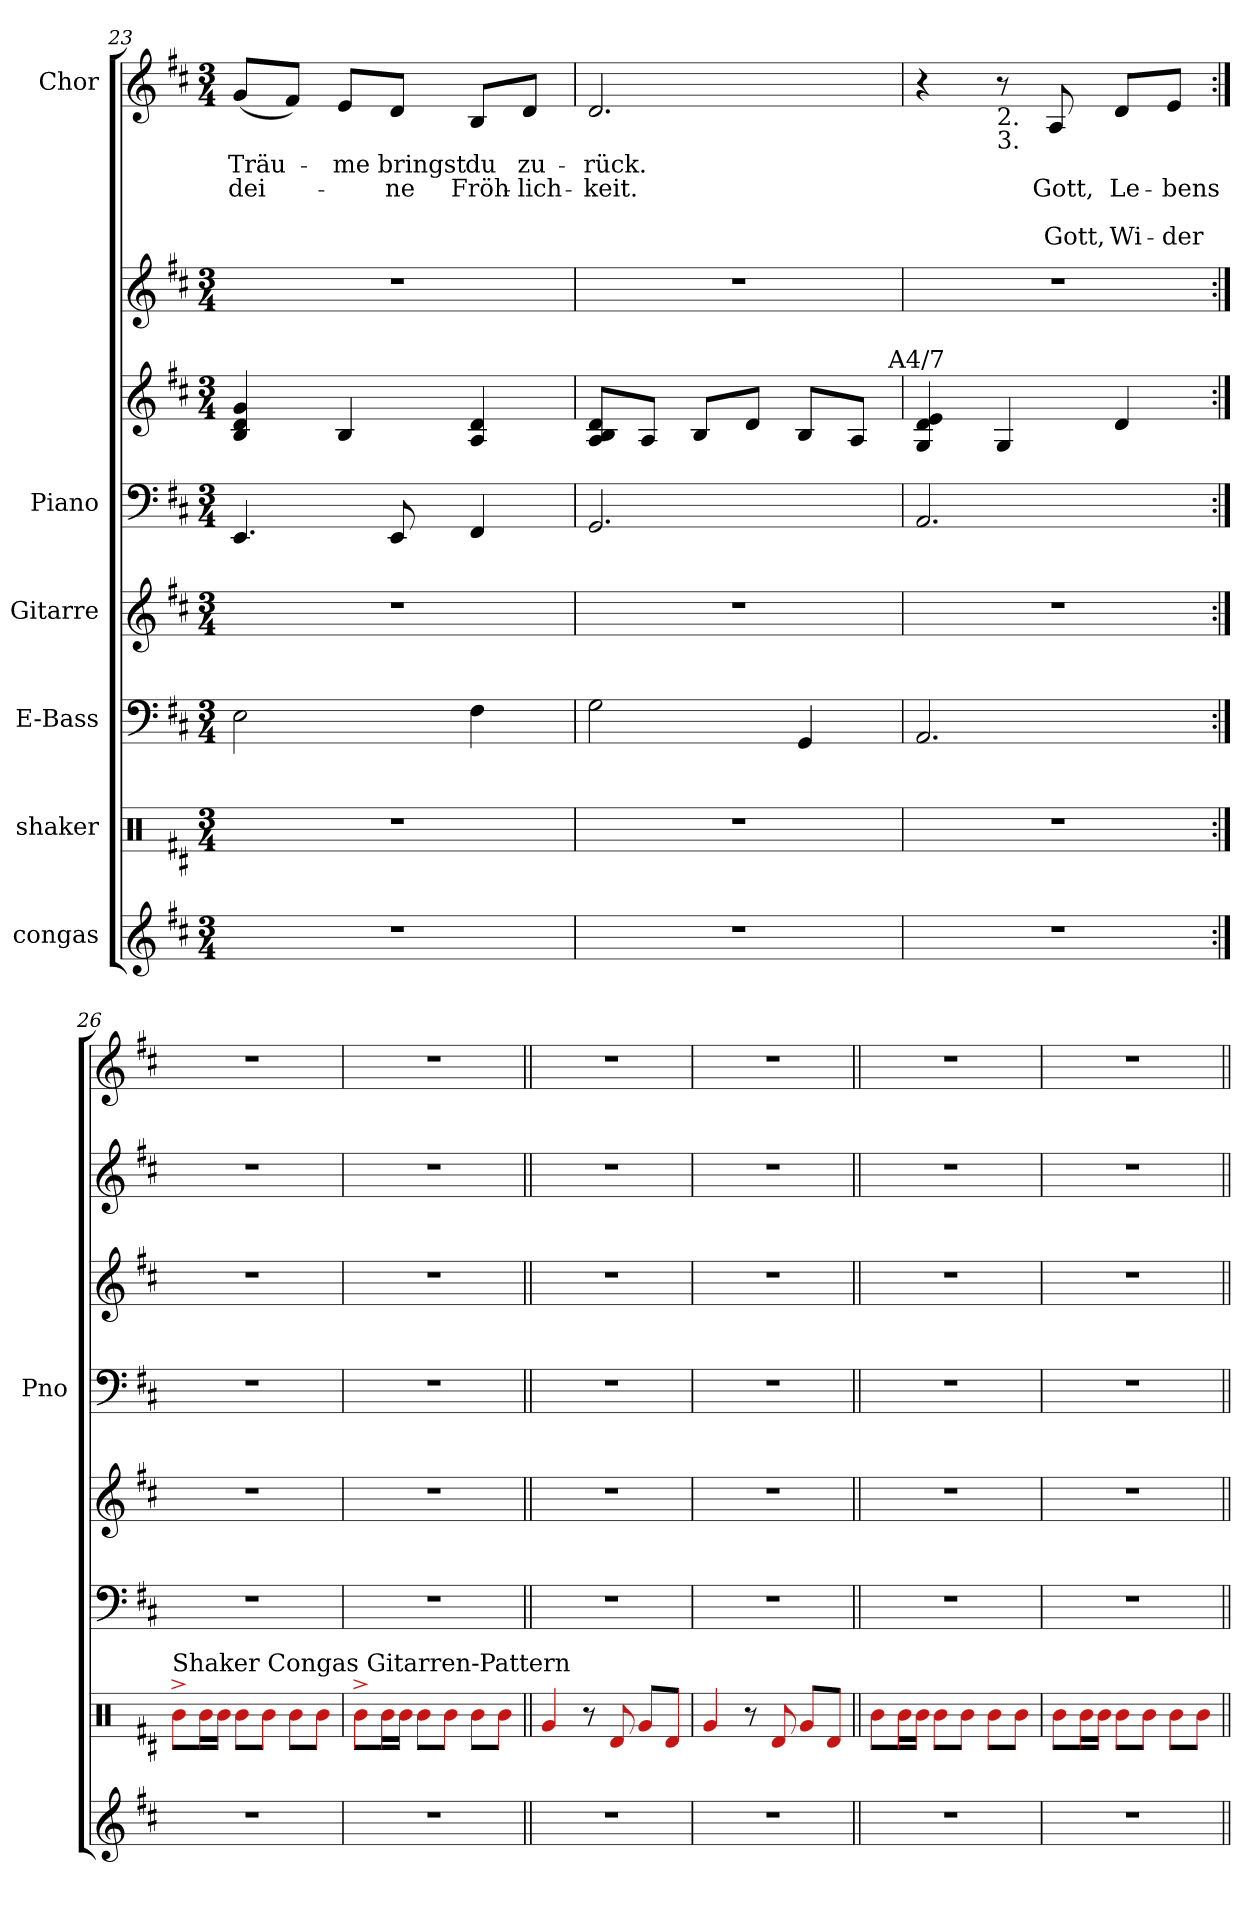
**kern	**kern	**kern	**kern	**kern	**kern	**kern	**kern	**text	**text	**text	**text
*part7	*part6	*part5	*part4	*part3	*part3	*part2	*part1	*part1	*part1	*part1	*part1
*staff8	*staff7	*staff6	*staff5	*staff4	*staff3	*staff2	*staff1	*staff1	*staff1	*staff1	*staff1
*I"congas	*I"shaker	*I"E-Bass	*I"Gitarre	*I"Piano	*	*	*I"Chor	*	*	*	*
*	*	*	*	*I'Pno	*	*	*	*	*	*	*
*clefG2	*clefX	*clefF4	*clefG2	*clefF4	*clefG2	*clefG2	*clefG2	*	*	*	*
*k[f#c#]	*k[f#c#]	*k[f#c#]	*k[f#c#]	*k[f#c#]	*k[f#c#]	*k[f#c#]	*k[f#c#]	*	*	*	*
*D:	*D:	*D:	*D:	*D:	*D:	*D:	*D:	*	*	*	*
*M3/4	*M3/4	*M3/4	*M3/4	*M3/4	*M3/4	*M3/4	*M3/4	*	*	*	*
=23	=23	=23	=23	=23	=23	=23	=23	=23	=23	=23	=23
!	!	!	!	!	!	!	!	!LO:LY:b	!LO:LY:b	!	!
2.r	2.r	2E\	2.r	4.EE/	4B/ 4d/ 4g/	2.r	(<8g/L	-Träu-	dei-	.	.
.	.	.	.	.	.	.	8f#/J)	.	.	.	.
!	!	!	!	!	!	!	!	!LO:LY:b	!	!	!
.	.	.	.	.	4B/	.	8e/L	-me	.	.	.
!	!	!	!	!	!	!	!	!LO:LY:b	!LO:LY:b	!	!
.	.	.	.	8EE/	.	.	8d/J	bringst	-ne	.	.
!	!	!	!	!	!	!	!	!LO:LY:b	!LO:LY:b	!	!
.	.	4F#\	.	4FF#/	4A/ 4d/	.	8B/L	du	Fröh-	.	.
!	!	!	!	!	!	!	!	!LO:LY:b	!LO:LY:b	!	!
.	.	.	.	.	.	.	8d/J	zu-	-lich-	.	.
=24	=24	=24	=24	=24	=24	=24	=24	=24	=24	=24	=24
!	!	!	!	!	!	!	!	!LO:LY:b	!LO:LY:b	!	!
2.r	2.r	2G\	2.r	2.GG/	8A/ 8B/ 8d/L	2.r	2.d/	-rück.	-keit.	.	.
.	.	.	.	.	8A/J	.	.	.	.	.	.
.	.	.	.	.	8B/L	.	.	.	.	.	.
.	.	.	.	.	8d/J	.	.	.	.	.	.
.	.	4GG/	.	.	8B/L	.	.	.	.	.	.
.	.	.	.	.	8A/J	.	.	.	.	.	.
=25	=25	=25	=25	=25	=25	=25	=25	=25	=25	=25	=25
!	!	!	!	!	!LO:TX:a:cj:t=A4/7	!	!	!	!	!	!
2.r	2.r	2.AA/	2.r	2.AA/	4G/ 4d/ 4e/	2.r	4r	.	.	.	.
!	!	!	!	!	!	!	!LO:TX:b:t=2.\n3.	!	!	!	!
.	.	.	.	.	4G/	.	8r	.	.	.	.
!	!	!	!	!	!	!	!	!	!LO:LY:b	!	!LO:LY:b
.	.	.	.	.	.	.	8A/	.	Gott,	.	Gott,
!	!	!	!	!	!	!	!	!	!LO:LY:b	!	!LO:LY:b
.	.	.	.	.	4d/	.	8d/L	.	Le-	.	Wi-
!	!	!	!	!	!	!	!	!	!LO:LY:b	!	!LO:LY:b
.	.	.	.	.	.	.	8e/J	.	-bens-	.	-der-
!!LO:LB:g=z
=26:|!	=26:|!	=26:|!	=26:|!	=26:|!	=26:|!	=26:|!	=26:|!	=26:|!	=26:|!	=26:|!	=26:|!
!	!LO:TX:a:t=Shaker                                              Congas                                         Gitarren-Pattern	!	!	!	!	!	!	!	!	!	!
2.r	8b^>\L	2.r	2.r	2.r	2.r	2.r	2.r	.	.	.	.
.	16b\L	.	.	.	.	.	.	.	.	.	.
.	16b\JJ	.	.	.	.	.	.	.	.	.	.
.	8b\L	.	.	.	.	.	.	.	.	.	.
.	8b\J	.	.	.	.	.	.	.	.	.	.
.	8b\L	.	.	.	.	.	.	.	.	.	.
.	8b\J	.	.	.	.	.	.	.	.	.	.
=27	=27	=27	=27	=27	=27	=27	=27	=27	=27	=27	=27
2.r	8b^>\L	2.r	2.r	2.r	2.r	2.r	2.r	.	.	.	.
.	16b\L	.	.	.	.	.	.	.	.	.	.
.	16b\JJ	.	.	.	.	.	.	.	.	.	.
.	8b\L	.	.	.	.	.	.	.	.	.	.
.	8b\J	.	.	.	.	.	.	.	.	.	.
.	8b\L	.	.	.	.	.	.	.	.	.	.
.	8b\J	.	.	.	.	.	.	.	.	.	.
=28||	=28||	=28||	=28||	=28||	=28||	=28||	=28||	=28||	=28||	=28||	=28||
2.r	4g/	2.r	2.r	2.r	2.r	2.r	2.r	.	.	.	.
.	8r	.	.	.	.	.	.	.	.	.	.
.	8d/	.	.	.	.	.	.	.	.	.	.
.	8g/L	.	.	.	.	.	.	.	.	.	.
.	8d/J	.	.	.	.	.	.	.	.	.	.
=29	=29	=29	=29	=29	=29	=29	=29	=29	=29	=29	=29
2.r	4g/	2.r	2.r	2.r	2.r	2.r	2.r	.	.	.	.
.	8r	.	.	.	.	.	.	.	.	.	.
.	8d/	.	.	.	.	.	.	.	.	.	.
.	8g/L	.	.	.	.	.	.	.	.	.	.
.	8d/J	.	.	.	.	.	.	.	.	.	.
=30||	=30||	=30||	=30||	=30||	=30||	=30||	=30||	=30||	=30||	=30||	=30||
2.r	8b\L	2.r	2.r	2.r	2.r	2.r	2.r	.	.	.	.
.	16b\L	.	.	.	.	.	.	.	.	.	.
.	16b\JJ	.	.	.	.	.	.	.	.	.	.
.	8b\L	.	.	.	.	.	.	.	.	.	.
.	8b\J	.	.	.	.	.	.	.	.	.	.
.	8b\L	.	.	.	.	.	.	.	.	.	.
.	8b\J	.	.	.	.	.	.	.	.	.	.
=31	=31	=31	=31	=31	=31	=31	=31	=31	=31	=31	=31
2.r	8b\L	2.r	2.r	2.r	2.r	2.r	2.r	.	.	.	.
.	16b\L	.	.	.	.	.	.	.	.	.	.
.	16b\JJ	.	.	.	.	.	.	.	.	.	.
.	8b\L	.	.	.	.	.	.	.	.	.	.
.	8b\J	.	.	.	.	.	.	.	.	.	.
.	8b\L	.	.	.	.	.	.	.	.	.	.
.	8b\J	.	.	.	.	.	.	.	.	.	.
=||	=||	=||	=||	=||	=||	=||	=||	=||	=||	=||	=||
*-	*-	*-	*-	*-	*-	*-	*-	*-	*-	*-	*-
